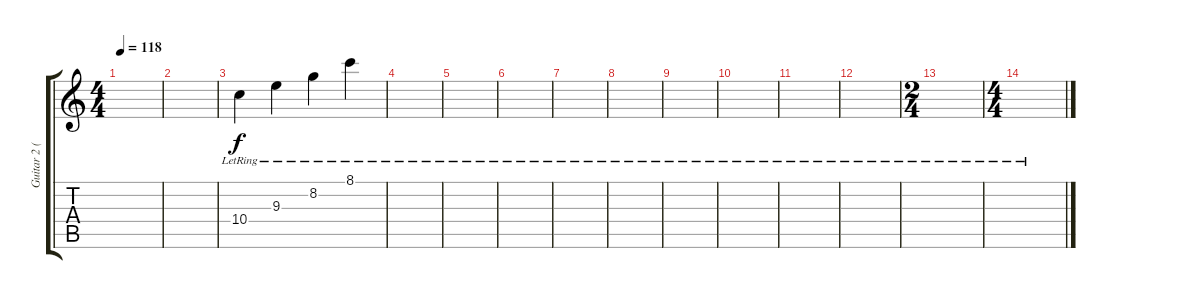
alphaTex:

\track ("Guitar 2 (Clean)" "Guitar 2 (") {instrument electricguitarjazz}
\staff {score tabs}
\tuning (E4 B3 G3 D3 A2 E2) {hide}
\ts (4 4)
\tempo 118
\clef g2
\ks c
|
|
10.4{lr}.4{instrument electricguitarjazz} 9.3{lr}.4 8.2{lr}.4 8.1{lr}.4 |
|
|
|
|
|
|
|
|
|
\ts (2 4)
|
\ts (4 4)
